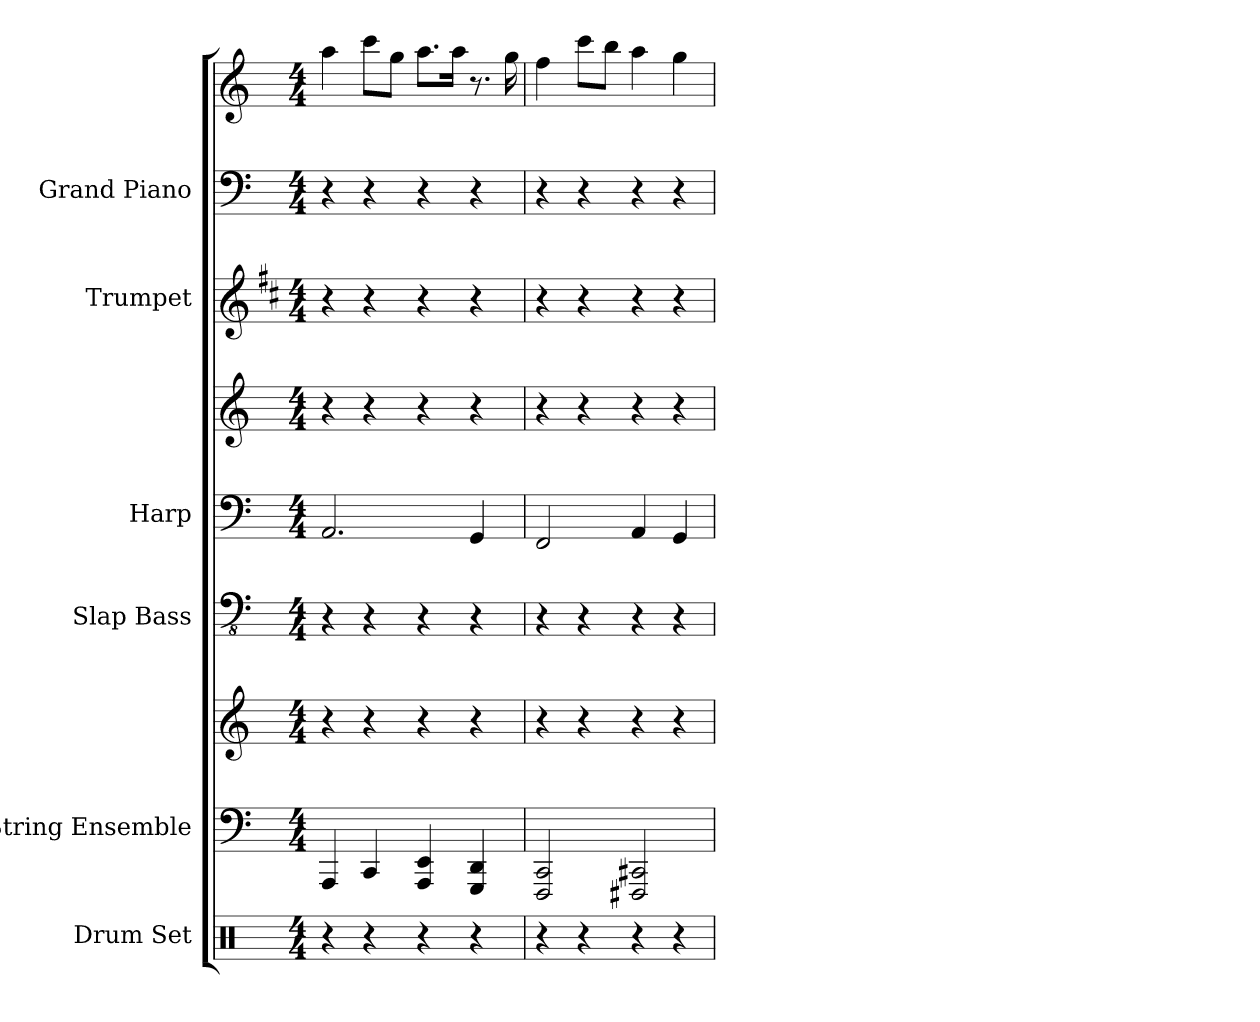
**kern	**kern	**kern	**kern	**kern	**kern	**kern	**kern	**kern
*part6	*part5	*part5	*part4	*part3	*part3	*part2	*part1	*part1
*staff9	*staff8	*staff7	*staff6	*staff5	*staff4	*staff3	*staff2	*staff1
*I"Drum Set	*I"String Ensemble	*	*I"Slap Bass	*I"Harp	*	*I"Trumpet	*I"Grand Piano	*
*I'Drs.	*I'St. Ens.	*	*I'Sl. Bass	*I'Hrp.	*	*I'Tpt.	*I'Pno.	*
*stria5	*stria5	*stria5	*stria4	*stria5	*stria5	*stria5	*stria5	*stria5
*clefX	*clefF4	*clefG2	*clefFv4	*clefF4	*clefG2	*clefG2	*clefF4	*clefG2
*	*	*	*	*	*	*ITrd1c2	*	*
*k[]	*k[]	*k[]	*k[]	*k[]	*k[]	*k[]	*k[]	*k[]
*M4/4	*M4/4	*M4/4	*M4/4	*M4/4	*M4/4	*M4/4	*M4/4	*M4/4
*MM160	*MM160	*MM160	*MM160	*MM160	*MM160	*MM160	*MM160	*MM160
=1	=1	=1	=1	=1	=1	=1	=1	=1
4r	4AAA	4r	4r	2.AA	4r	4r	4r	4aa
4r	4CC	4r	4r	.	4r	4r	4r	8cccL
.	.	.	.	.	.	.	.	8ggJ
4r	4EE 4AAA	4r	4r	.	4r	4r	4r	8.aaL
.	.	.	.	.	.	.	.	16aaJk
4r	4DD 4GGG	4r	4r	4GG	4r	4r	4r	8.r
.	.	.	.	.	.	.	.	16gg
=2	=2	=2	=2	=2	=2	=2	=2	=2
4r	2CC 2FFF	4r	4r	2FF	4r	4r	4r	4ff
4r	.	4r	4r	.	4r	4r	4r	8cccL
.	.	.	.	.	.	.	.	8bbJ
4r	2FFF#X 2CC#X	4r	4r	4AA	4r	4r	4r	4aa
4r	.	4r	4r	4GG	4r	4r	4r	4gg
=	=	=	=	=	=	=	=	=
*-	*-	*-	*-	*-	*-	*-	*-	*-
